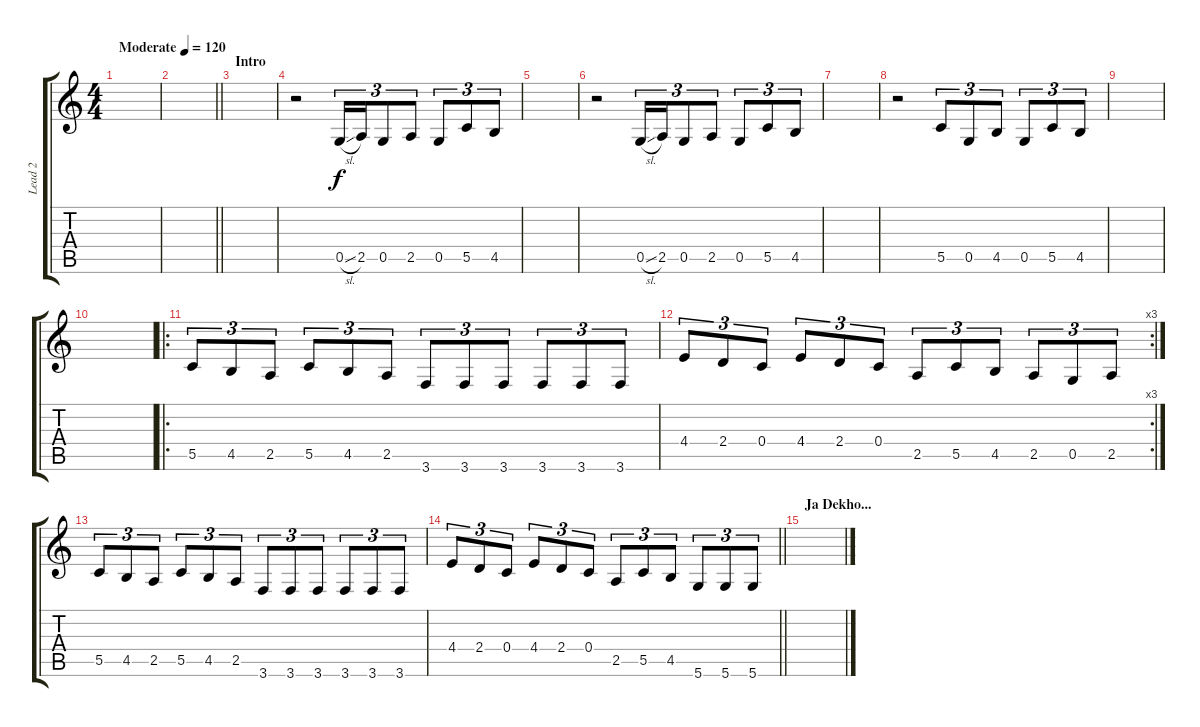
\track ("Lead 2" "Lead 2") {instrument distortionguitar}
\staff {score tabs}
\tuning (D4 A3 F3 C3 G2 D2) {hide}
\ts (4 4)
\tempo (120 "Moderate")
\clef g2
\ks c
|
\barLineRight lightlight
|
\section ("" "Intro")
|
r.2 0.5{sl}.16{tu (3 2)} 2.5.16{tu (3 2)} 0.5.8{tu (3 2)} 2.5.8{tu (3 2)} 0.5.8{tu (3 2)} 5.5.8{tu (3 2)} 4.5.8{tu (3 2)} |
|
r.2 0.5{sl}.16{tu (3 2)} 2.5.16{tu (3 2)} 0.5.8{tu (3 2)} 2.5.8{tu (3 2)} 0.5.8{tu (3 2)} 5.5.8{tu (3 2)} 4.5.8{tu (3 2)} |
|
r.2 5.5.8{tu (3 2)} 0.5.8{tu (3 2)} 4.5.8{tu (3 2)} 0.5.8{tu (3 2)} 5.5.8{tu (3 2)} 4.5.8{tu (3 2)} |
|
|
\ro
5.5.8{tu (3 2)} 4.5.8{tu (3 2)} 2.5.8{tu (3 2)} 5.5.8{tu (3 2)} 4.5.8{tu (3 2)} 2.5.8{tu (3 2)} 3.6.8{tu (3 2)} 3.6.8{tu (3 2)} 3.6.8{tu (3 2)} 3.6.8{tu (3 2)} 3.6.8{tu (3 2)} 3.6.8{tu (3 2)} |
\rc 3
4.4.8{tu (3 2)} 2.4.8{tu (3 2)} 0.4.8{tu (3 2)} 4.4.8{tu (3 2)} 2.4.8{tu (3 2)} 0.4.8{tu (3 2)} 2.5.8{tu (3 2)} 5.5.8{tu (3 2)} 4.5.8{tu (3 2)} 2.5.8{tu (3 2)} 0.5.8{tu (3 2)} 2.5.8{tu (3 2)} |
5.5.8{tu (3 2)} 4.5.8{tu (3 2)} 2.5.8{tu (3 2)} 5.5.8{tu (3 2)} 4.5.8{tu (3 2)} 2.5.8{tu (3 2)} 3.6.8{tu (3 2)} 3.6.8{tu (3 2)} 3.6.8{tu (3 2)} 3.6.8{tu (3 2)} 3.6.8{tu (3 2)} 3.6.8{tu (3 2)} |
\barLineRight lightlight
4.4.8{tu (3 2)} 2.4.8{tu (3 2)} 0.4.8{tu (3 2)} 4.4.8{tu (3 2)} 2.4.8{tu (3 2)} 0.4.8{tu (3 2)} 2.5.8{tu (3 2)} 5.5.8{tu (3 2)} 4.5.8{tu (3 2)} 5.6.8{tu (3 2)} 5.6.8{tu (3 2)} 5.6.8{tu (3 2)} |
\section ("" "Ja Dekho...")
